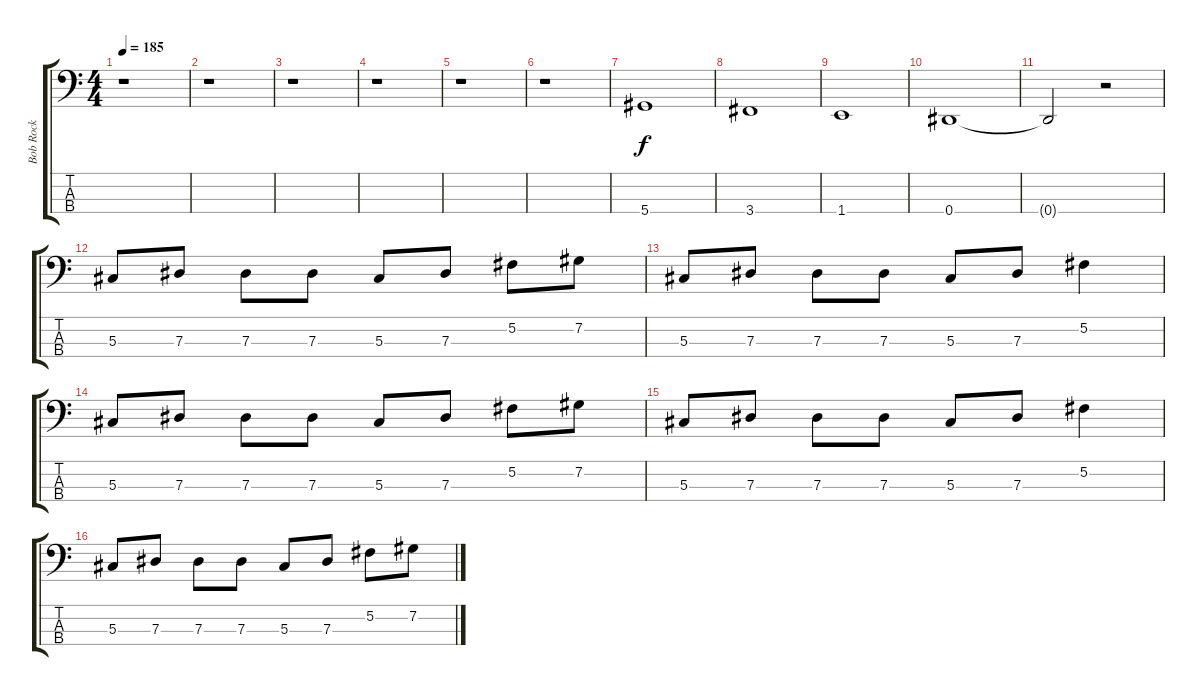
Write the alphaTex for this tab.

\track ("Bob Rock" "Bob Rock") {instrument electricbasspick}
\staff {score tabs}
\tuning (Gb2 Db2 Ab1 Eb1) {hide}
\ts (4 4)
\tempo 185
\clef f4
\ks c
r.1{dy f} |
r.1 |
r.1 |
r.1 |
r.1 |
r.1 |
5.4.1 |
3.4.1 |
1.4.1 |
0.4.1 |
0.4{t}.2 r.2 |
5.3.8 7.3.8 7.3.8 7.3.8 5.3.8 7.3.8 5.2.8 7.2.8 |
5.3.8 7.3.8 7.3.8 7.3.8 5.3.8 7.3.8 5.2.4 |
5.3.8 7.3.8 7.3.8 7.3.8 5.3.8 7.3.8 5.2.8 7.2.8 |
5.3.8 7.3.8 7.3.8 7.3.8 5.3.8 7.3.8 5.2.4 |
5.3.8 7.3.8 7.3.8 7.3.8 5.3.8 7.3.8 5.2.8 7.2.8
